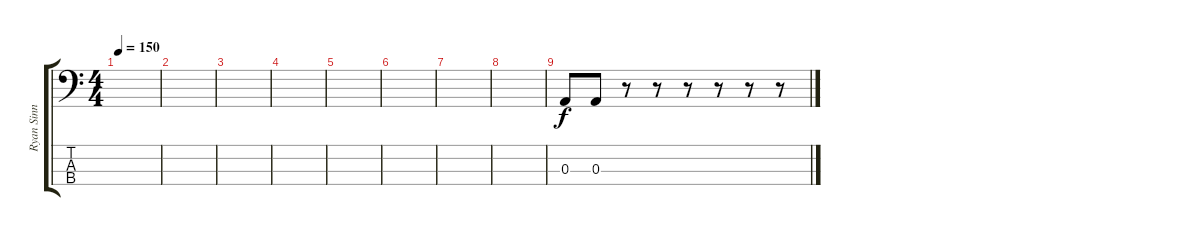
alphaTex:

\track ("Ryan Sinn - Bass" "Ryan Sinn ") {instrument electricbassfinger}
\staff {score tabs}
\tuning (G2 D2 A1 E1) {hide}
\ts (4 4)
\tempo 150
\clef f4
\ks c
|
|
|
|
|
|
|
|
0.3.8 0.3.8 r.8 r.8 r.8 r.8 r.8 r.8
